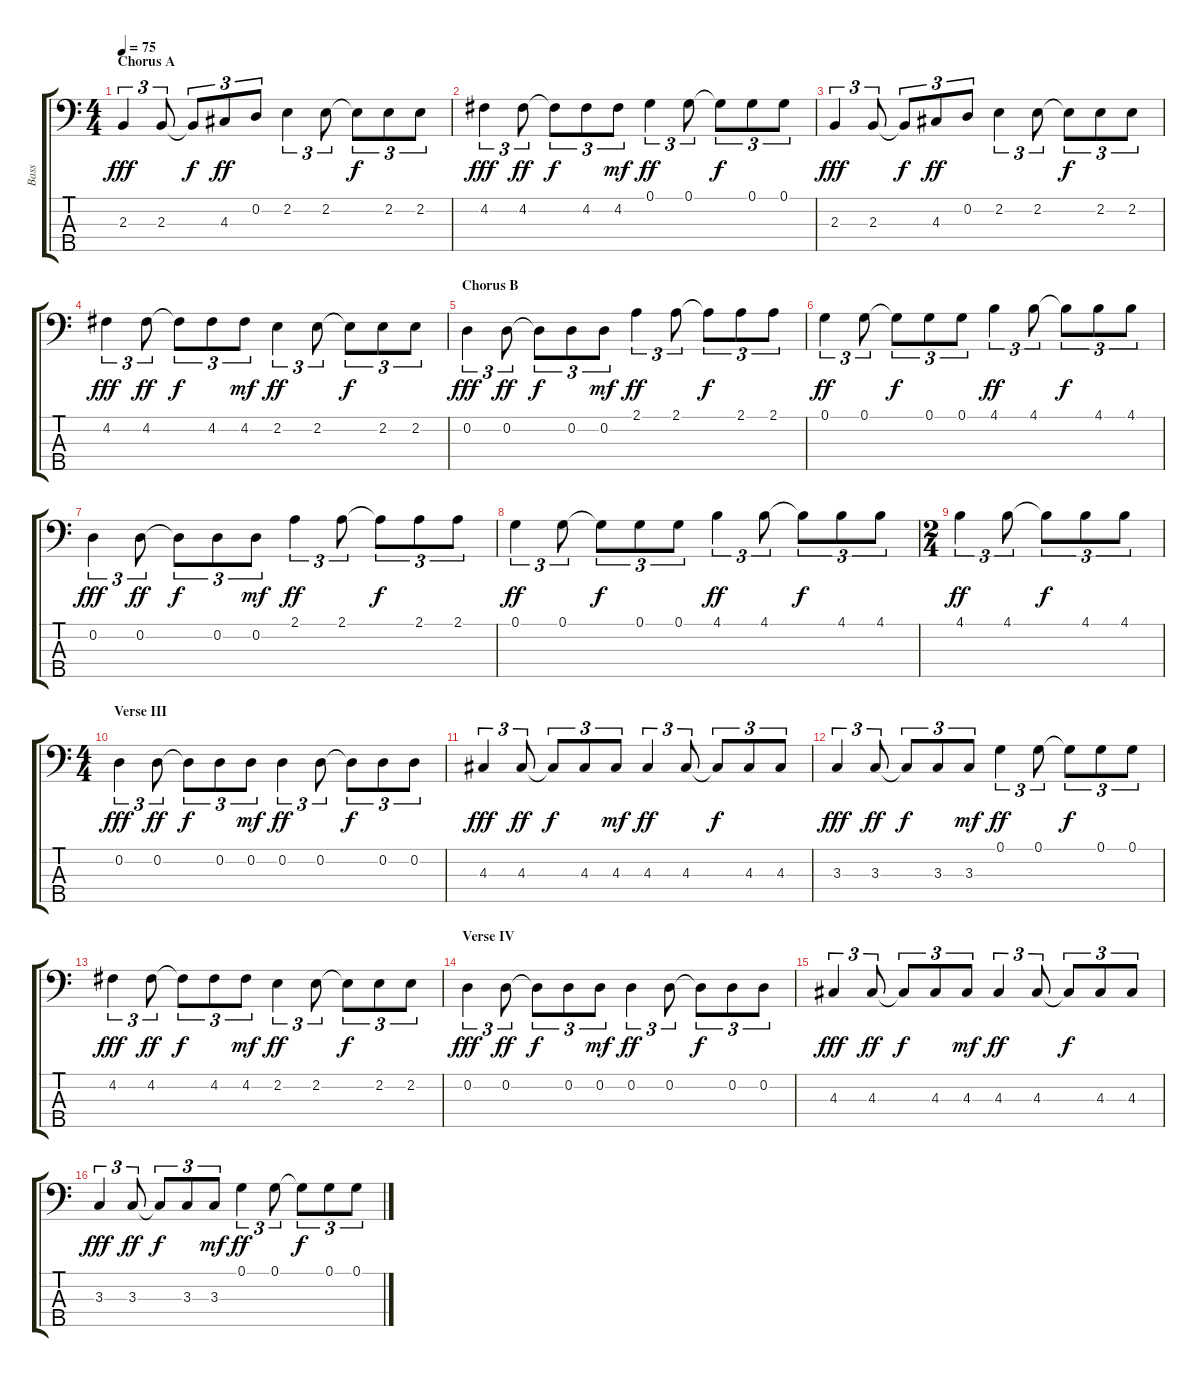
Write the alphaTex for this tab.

\track ("Bass" "Bass") {instrument electricbassfinger}
\staff {score tabs}
\tuning (G2 D2 A1 E1 B0) {hide}
\ts (4 4)
\section ("" "Chorus A")
\tempo 75
\clef f4
\ks c
2.3.4{tu (3 2) dy fff} 2.3.8{tu (3 2)} 2.3{t}.8{tu (3 2) dy f} 4.3.8{tu (3 2) dy ff} 0.2.8{tu (3 2)} 2.2.4{tu (3 2)} 2.2.8{tu (3 2)} 2.2{t}.8{tu (3 2) dy f} 2.2.8{tu (3 2)} 2.2.8{tu (3 2)} |
4.2.4{tu (3 2) dy fff} 4.2.8{tu (3 2) dy ff} 4.2{t}.8{tu (3 2) dy f} 4.2.8{tu (3 2)} 4.2.8{tu (3 2) dy mf} 0.1.4{tu (3 2) dy ff} 0.1.8{tu (3 2)} 0.1{t}.8{tu (3 2) dy f} 0.1.8{tu (3 2)} 0.1.8{tu (3 2)} |
2.3.4{tu (3 2) dy fff} 2.3.8{tu (3 2)} 2.3{t}.8{tu (3 2) dy f} 4.3.8{tu (3 2) dy ff} 0.2.8{tu (3 2)} 2.2.4{tu (3 2)} 2.2.8{tu (3 2)} 2.2{t}.8{tu (3 2) dy f} 2.2.8{tu (3 2)} 2.2.8{tu (3 2)} |
4.2.4{tu (3 2) dy fff} 4.2.8{tu (3 2) dy ff} 4.2{t}.8{tu (3 2) dy f} 4.2.8{tu (3 2)} 4.2.8{tu (3 2) dy mf} 2.2.4{tu (3 2) dy ff} 2.2.8{tu (3 2)} 2.2{t}.8{tu (3 2) dy f} 2.2.8{tu (3 2)} 2.2.8{tu (3 2)} |
\section ("" "Chorus B")
0.2.4{tu (3 2) dy fff} 0.2.8{tu (3 2) dy ff} 0.2{t}.8{tu (3 2) dy f} 0.2.8{tu (3 2)} 0.2.8{tu (3 2) dy mf} 2.1.4{tu (3 2) dy ff} 2.1.8{tu (3 2)} 2.1{t}.8{tu (3 2) dy f} 2.1.8{tu (3 2)} 2.1.8{tu (3 2)} |
0.1.4{tu (3 2) dy ff} 0.1.8{tu (3 2)} 0.1{t}.8{tu (3 2) dy f} 0.1.8{tu (3 2)} 0.1.8{tu (3 2)} 4.1.4{tu (3 2) dy ff} 4.1.8{tu (3 2)} 4.1{t}.8{tu (3 2) dy f} 4.1.8{tu (3 2)} 4.1.8{tu (3 2)} |
0.2.4{tu (3 2) dy fff} 0.2.8{tu (3 2) dy ff} 0.2{t}.8{tu (3 2) dy f} 0.2.8{tu (3 2)} 0.2.8{tu (3 2) dy mf} 2.1.4{tu (3 2) dy ff} 2.1.8{tu (3 2)} 2.1{t}.8{tu (3 2) dy f} 2.1.8{tu (3 2)} 2.1.8{tu (3 2)} |
0.1.4{tu (3 2) dy ff} 0.1.8{tu (3 2)} 0.1{t}.8{tu (3 2) dy f} 0.1.8{tu (3 2)} 0.1.8{tu (3 2)} 4.1.4{tu (3 2) dy ff} 4.1.8{tu (3 2)} 4.1{t}.8{tu (3 2) dy f} 4.1.8{tu (3 2)} 4.1.8{tu (3 2)} |
\ts (2 4)
4.1.4{tu (3 2) dy ff} 4.1.8{tu (3 2)} 4.1{t}.8{tu (3 2) dy f} 4.1.8{tu (3 2)} 4.1.8{tu (3 2)} |
\ts (4 4)
\section ("" "Verse III")
0.2.4{tu (3 2) dy fff} 0.2.8{tu (3 2) dy ff} 0.2{t}.8{tu (3 2) dy f} 0.2.8{tu (3 2)} 0.2.8{tu (3 2) dy mf} 0.2.4{tu (3 2) dy ff} 0.2.8{tu (3 2)} 0.2{t}.8{tu (3 2) dy f} 0.2.8{tu (3 2)} 0.2.8{tu (3 2)} |
4.3.4{tu (3 2) dy fff} 4.3.8{tu (3 2) dy ff} 4.3{t}.8{tu (3 2) dy f} 4.3.8{tu (3 2)} 4.3.8{tu (3 2) dy mf} 4.3.4{tu (3 2) dy ff} 4.3.8{tu (3 2)} 4.3{t}.8{tu (3 2) dy f} 4.3.8{tu (3 2)} 4.3.8{tu (3 2)} |
3.3.4{tu (3 2) dy fff} 3.3.8{tu (3 2) dy ff} 3.3{t}.8{tu (3 2) dy f} 3.3.8{tu (3 2)} 3.3.8{tu (3 2) dy mf} 0.1.4{tu (3 2) dy ff} 0.1.8{tu (3 2)} 0.1{t}.8{tu (3 2) dy f} 0.1.8{tu (3 2)} 0.1.8{tu (3 2)} |
4.2.4{tu (3 2) dy fff} 4.2.8{tu (3 2) dy ff} 4.2{t}.8{tu (3 2) dy f} 4.2.8{tu (3 2)} 4.2.8{tu (3 2) dy mf} 2.2.4{tu (3 2) dy ff} 2.2.8{tu (3 2)} 2.2{t}.8{tu (3 2) dy f} 2.2.8{tu (3 2)} 2.2.8{tu (3 2)} |
\section ("" "Verse IV")
0.2.4{tu (3 2) dy fff} 0.2.8{tu (3 2) dy ff} 0.2{t}.8{tu (3 2) dy f} 0.2.8{tu (3 2)} 0.2.8{tu (3 2) dy mf} 0.2.4{tu (3 2) dy ff} 0.2.8{tu (3 2)} 0.2{t}.8{tu (3 2) dy f} 0.2.8{tu (3 2)} 0.2.8{tu (3 2)} |
4.3.4{tu (3 2) dy fff} 4.3.8{tu (3 2) dy ff} 4.3{t}.8{tu (3 2) dy f} 4.3.8{tu (3 2)} 4.3.8{tu (3 2) dy mf} 4.3.4{tu (3 2) dy ff} 4.3.8{tu (3 2)} 4.3{t}.8{tu (3 2) dy f} 4.3.8{tu (3 2)} 4.3.8{tu (3 2)} |
3.3.4{tu (3 2) dy fff} 3.3.8{tu (3 2) dy ff} 3.3{t}.8{tu (3 2) dy f} 3.3.8{tu (3 2)} 3.3.8{tu (3 2) dy mf} 0.1.4{tu (3 2) dy ff} 0.1.8{tu (3 2)} 0.1{t}.8{tu (3 2) dy f} 0.1.8{tu (3 2)} 0.1.8{tu (3 2)}
